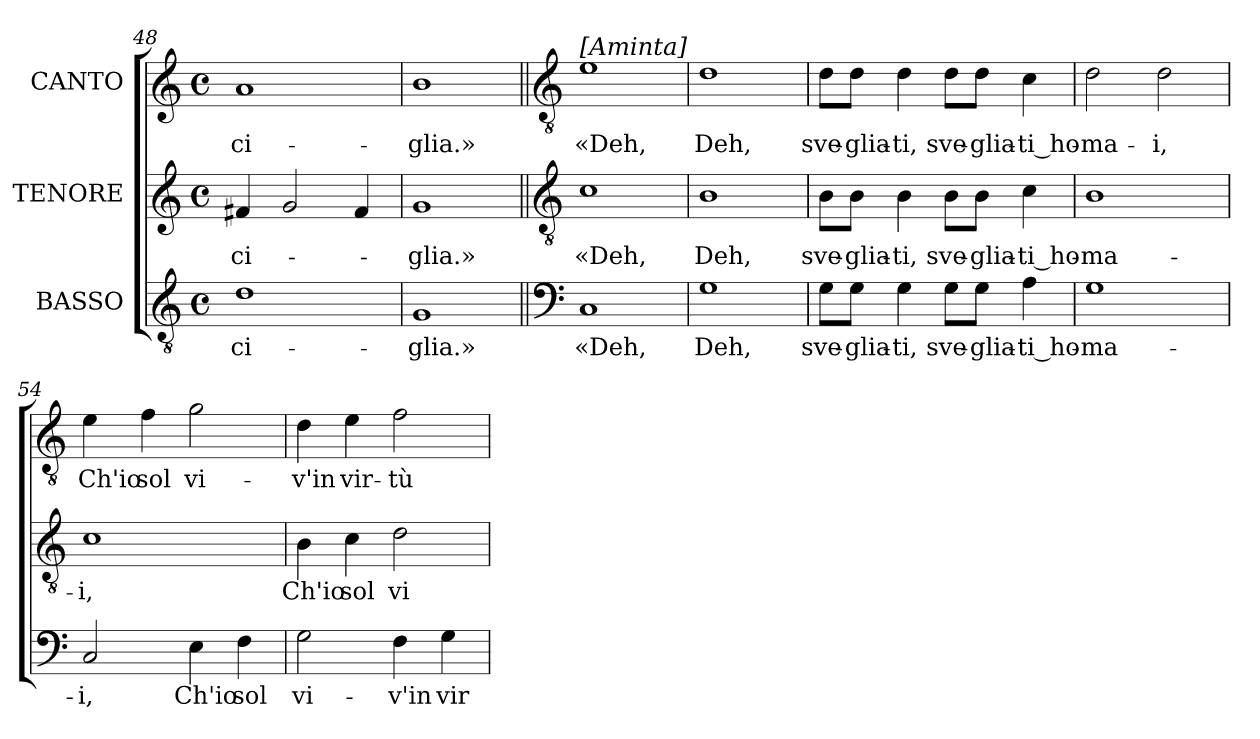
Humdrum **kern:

**kern	**text	**kern	**text	**kern	**text
*part3	*part3	*part2	*part2	*part1	*part1
*staff3	*staff3	*staff2	*staff2	*staff1	*staff1
*I"BASSO	*	*I"TENORE	*	*I"CANTO	*
*clefGv2	*	*clefG2	*	*clefG2	*
*k[]	*	*k[]	*	*k[]	*
*C:	*	*C:	*	*C:	*
*M4/4	*	*M4/4	*	*M4/4	*
*met(c)	*	*met(c)	*	*met(c)	*
=48	=48	=48	=48	=48	=48
!	!LO:LY:b:color=#000000	!	!	!	!
!	!	!	!LO:LY:b:color=#000000	!	!
!	!	!	!	!	!LO:LY:b:color=#000000
1di	ci-	4f#Xi/	ci-	1ai	ci-
.	.	2gi/	.	.	.
.	.	4f#i/	.	.	.
=49	=49	=49	=49	=49	=49
!	!LO:LY:b:color=#000000	!	!	!	!
!	!	!	!LO:LY:b:color=#000000	!	!
!	!	!	!	!	!LO:LY:b:color=#000000
1Gi	-glia.»	1gi	-glia.»	1bi	-glia.»
=50||	=50||	=50||	=50||	=50||	=50||
*clefF4	*	*clefGv2	*	*clefGv2	*
!	!LO:LY:b:color=#000000	!	!	!	!
!	!	!	!LO:LY:b:color=#000000	!	!
!	!	!	!	!LO:TX:a:t=[Aminta]	!
!	!	!	!	!	!LO:LY:b:color=#000000
1Ci	«Deh,	1ci	«Deh,	1ei	«Deh,
=51	=51	=51	=51	=51	=51
!	!LO:LY:b:color=#000000	!	!	!	!
!	!	!	!LO:LY:b:color=#000000	!	!
!	!	!	!	!	!LO:LY:b:color=#000000
1Gi	Deh,	1Bi	Deh,	1di	Deh,
=52	=52	=52	=52	=52	=52
!	!LO:LY:b:color=#000000	!	!	!	!
!	!	!	!LO:LY:b:color=#000000	!	!
!	!	!	!	!	!LO:LY:b:color=#000000
8Gi\L	sve-	8Bi\L	sve-	8di\L	sve-
!	!LO:LY:b:color=#000000	!	!	!	!
!	!	!	!LO:LY:b:color=#000000	!	!
!	!	!	!	!	!LO:LY:b:color=#000000
8Gi\J	-glia-	8Bi\J	-glia-	8di\J	-glia-
!	!LO:LY:b:color=#000000	!	!	!	!
!	!	!	!LO:LY:b:color=#000000	!	!
!	!	!	!	!	!LO:LY:b:color=#000000
4Gi\	-ti,	4Bi\	-ti,	4di\	-ti,
!	!LO:LY:b:color=#000000	!	!	!	!
!	!	!	!LO:LY:b:color=#000000	!	!
!	!	!	!	!	!LO:LY:b:color=#000000
8Gi\L	sve-	8Bi\L	sve-	8di\L	sve-
!	!LO:LY:b:color=#000000	!	!	!	!
!	!	!	!LO:LY:b:color=#000000	!	!
!	!	!	!	!	!LO:LY:b:color=#000000
8Gi\J	-glia-	8Bi\J	-glia-	8di\J	-glia-
!	!LO:LY:b:color=#000000	!	!	!	!
!	!	!	!LO:LY:b:color=#000000	!	!
!	!	!	!	!	!LO:LY:b:color=#000000
4Ai\	-ti_ho-	4ci\	-ti_ho-	4ci\	-ti_ho-
=53	=53	=53	=53	=53	=53
!	!LO:LY:b:color=#000000	!	!	!	!
!	!	!	!LO:LY:b:color=#000000	!	!
!	!	!	!	!	!LO:LY:b:color=#000000
1Gi	-ma-	1Bi	-ma-	2di\	-ma-
!	!	!	!	!	!LO:LY:b:color=#000000
.	.	.	.	2di\	-i,
=54	=54	=54	=54	=54	=54
!	!LO:LY:b:color=#000000	!	!	!	!
!	!	!	!LO:LY:b:color=#000000	!	!
!	!	!	!	!	!LO:LY:b:color=#000000
2Ci/	-i,	1ci	-i,	4ei\	Ch'io
!	!	!	!	!	!LO:LY:b:color=#000000
.	.	.	.	4fi\	sol
!	!LO:LY:b:color=#000000	!	!	!	!
!	!	!	!	!	!LO:LY:b:color=#000000
4Ei\	Ch'io	.	.	2gi\	vi-
!	!LO:LY:b:color=#000000	!	!	!	!
4Fi\	sol	.	.	.	.
!!LO:LB:g=z
=55	=55	=55	=55	=55	=55
!	!LO:LY:b:color=#000000	!	!	!	!
!	!	!	!LO:LY:b:color=#000000	!	!
!	!	!	!	!	!LO:LY:b:color=#000000
2Gi\	vi-	4Bi\	Ch'io	4di\	-v'in
!	!	!	!LO:LY:b:color=#000000	!	!
!	!	!	!	!	!LO:LY:b:color=#000000
.	.	4ci\	sol	4ei\	vir-
!	!LO:LY:b:color=#000000	!	!	!	!
!	!	!	!LO:LY:b:color=#000000	!	!
!	!	!	!	!	!LO:LY:b:color=#000000
4Fi\	-v'in	2di\	vi-	2fi\	-tù
!	!LO:LY:b:color=#000000	!	!	!	!
4Gi\	vir-	.	.	.	.
=	=	=	=	=	=
*-	*-	*-	*-	*-	*-
